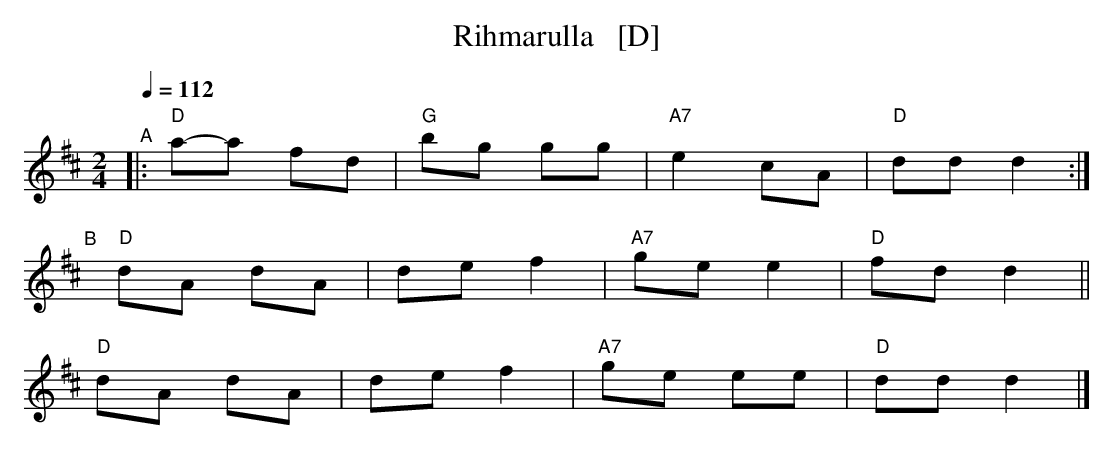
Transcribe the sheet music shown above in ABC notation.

X:1
T: Rihmarulla   [D]
L: 1/8
M: 2/4
Q: 1/4=112
K: D
"^A"|:\
"D"a-a fd | "G"bg gg | "A7"e2 cA | "D"dd d2 :|
"^B"[|]\
"D"dA dA | de f2 | "A7"ge e2 | "D"fd d2 ||
"D"dA dA | de f2 | "A7"ge ee | "D"dd d2 |]
